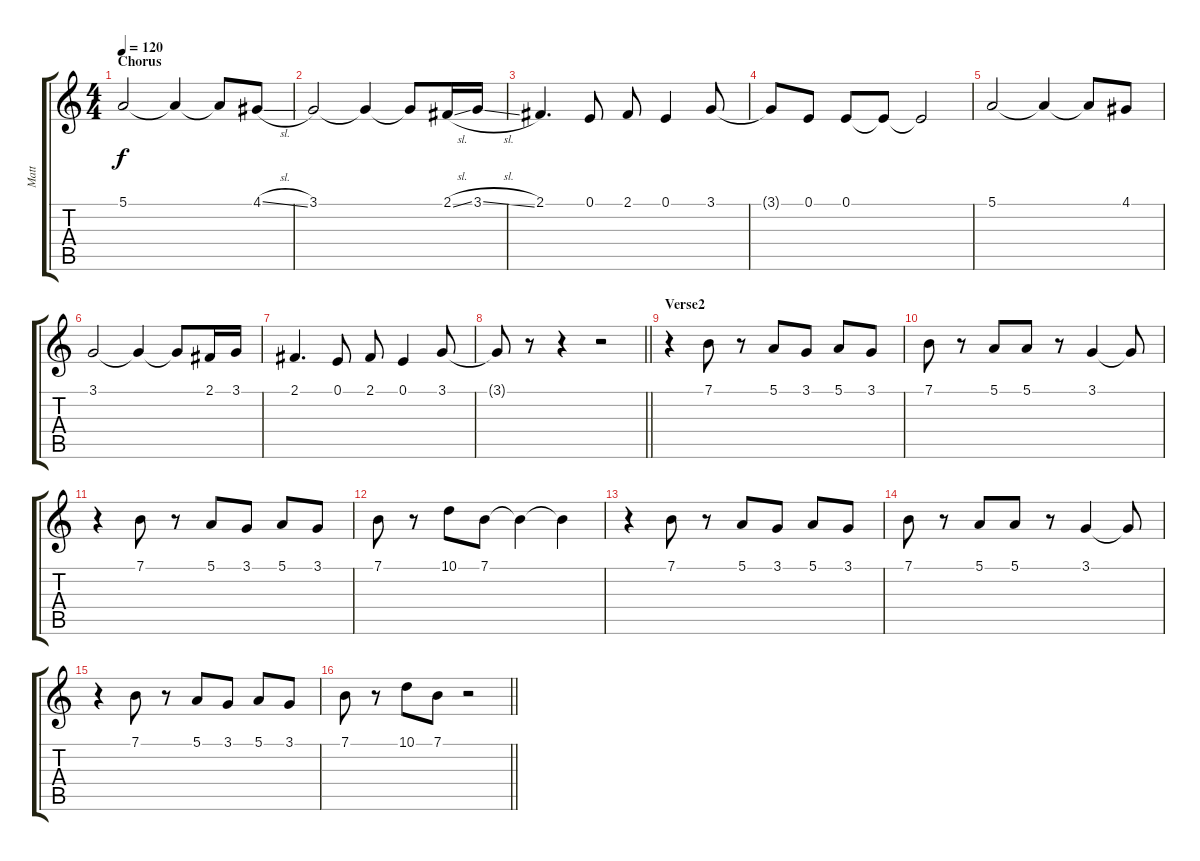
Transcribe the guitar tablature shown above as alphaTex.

\track ("Matt" "Matt") {instrument altosax}
\staff {score tabs}
\tuning (E4 B3 G3 D3 A2 E2) {hide}
\ts (4 4)
\section ("" "Chorus")
\tempo 120
\clef g2
\ks c
5.1.2{dy f} 5.1{t}.4 5.1{t}.8 4.1{sl}.8 |
3.1.2 3.1{t}.4 3.1{t}.8 2.1{sl}.16 3.1{sl}.16 |
2.1.4{d} 0.1.8 2.1.8 0.1.4 3.1.8 |
3.1{t}.8 0.1.8 0.1.8 0.1{t}.8 0.1{t}.2 |
5.1.2 5.1{t}.4 5.1{t}.8 4.1.8 |
3.1.2 3.1{t}.4 3.1{t}.8 2.1.16 3.1.16 |
2.1.4{d} 0.1.8 2.1.8 0.1.4 3.1.8 |
\barLineRight lightlight
3.1{t}.8 r.8 r.4 r.2 |
\section ("" "Verse2")
r.4 7.1.8 r.8 5.1.8 3.1.8 5.1.8 3.1.8 |
7.1.8 r.8 5.1.8 5.1.8 r.8 3.1.4 3.1{t}.8 |
r.4 7.1.8 r.8 5.1.8 3.1.8 5.1.8 3.1.8 |
7.1.8 r.8 10.1.8 7.1.8 7.1{t}.4 7.1{t}.4 |
r.4 7.1.8 r.8 5.1.8 3.1.8 5.1.8 3.1.8 |
7.1.8 r.8 5.1.8 5.1.8 r.8 3.1.4 3.1{t}.8 |
r.4 7.1.8 r.8 5.1.8 3.1.8 5.1.8 3.1.8 |
\barLineRight lightlight
7.1.8 r.8 10.1.8 7.1.8 r.2
